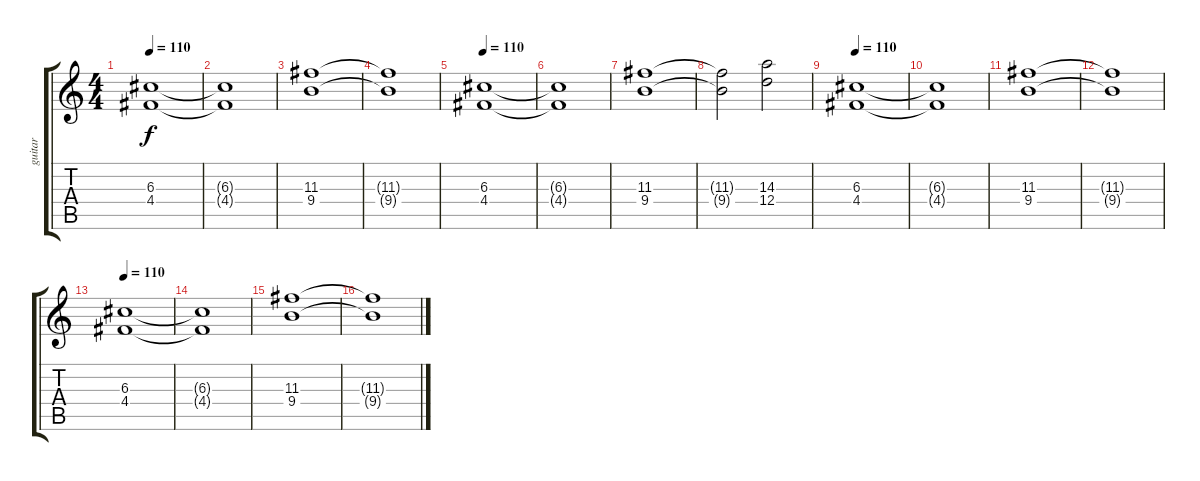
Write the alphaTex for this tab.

\track ("guitar" "guitar") {instrument electricguitarclean}
\staff {score tabs}
\tuning (E4 B3 G3 D3 A2 E2) {hide}
\ts (4 4)
\tempo 110
\clef g2
\ks c
(6.3 4.4).1{dy f} |
(6.3{t} 4.4{t}).1 |
(11.3 9.4).1 |
(11.3{t} 9.4{t}).1 |
\tempo 110
(6.3 4.4).1 |
(6.3{t} 4.4{t}).1 |
(11.3 9.4).1 |
(11.3{t} 9.4{t}).2 (14.3 12.4).2 |
\tempo 110
(6.3 4.4).1 |
(6.3{t} 4.4{t}).1 |
(11.3 9.4).1 |
(11.3{t} 9.4{t}).1 |
\tempo 110
(6.3 4.4).1 |
(6.3{t} 4.4{t}).1 |
(11.3 9.4).1 |
(11.3{t} 9.4{t}).1
